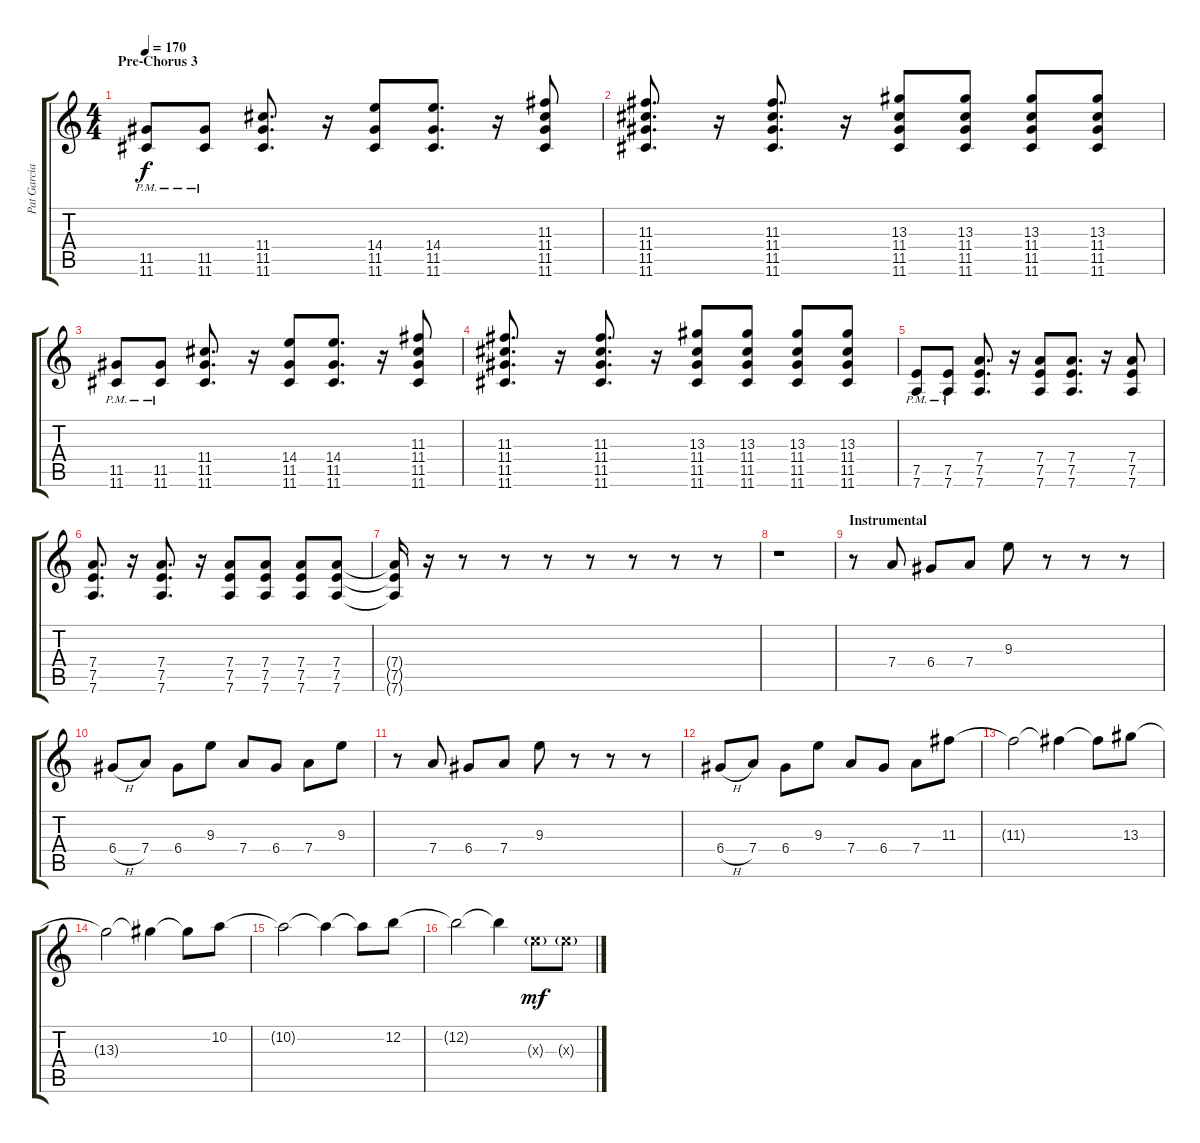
\track ("Pat Garcia" "Pat Garcia") {instrument overdrivenguitar}
\staff {score tabs}
\tuning (E4 B3 G3 D3 A2 D2) {hide}
\ts (4 4)
\section ("" "Pre-Chorus 3")
\tempo 170
\clef g2
\ks c
(11.5{pm} 11.6{pm}).8{dy f} (11.5{pm} 11.6{pm}).8 (11.4 11.5 11.6).8{d} r.16 (14.4 11.5 11.6).8 (14.4 11.5 11.6).8{d} r.16 (11.3 11.4 11.5 11.6).8 |
(11.3 11.4 11.5 11.6).8{d} r.16 (11.3 11.4 11.5 11.6).8{d} r.16 (13.3 11.4 11.5 11.6).8 (13.3 11.4 11.5 11.6).8 (13.3 11.4 11.5 11.6).8 (13.3 11.4 11.5 11.6).8 |
(11.5{pm} 11.6{pm}).8 (11.5{pm} 11.6{pm}).8 (11.4 11.5 11.6).8{d} r.16 (14.4 11.5 11.6).8 (14.4 11.5 11.6).8{d} r.16 (11.3 11.4 11.5 11.6).8 |
(11.3 11.4 11.5 11.6).8{d} r.16 (11.3 11.4 11.5 11.6).8{d} r.16 (13.3 11.4 11.5 11.6).8 (13.3 11.4 11.5 11.6).8 (13.3 11.4 11.5 11.6).8 (13.3 11.4 11.5 11.6).8 |
(7.5{pm} 7.6{pm}).8 (7.5{pm} 7.6{pm}).8 (7.4 7.5 7.6).8{d} r.16 (7.4 7.5 7.6).8 (7.4 7.5 7.6).8{d} r.16 (7.4 7.5 7.6).8 |
(7.4 7.5 7.6).8{d} r.16 (7.4 7.5 7.6).8{d} r.16 (7.4 7.5 7.6).8 (7.4 7.5 7.6).8 (7.4 7.5 7.6).8 (7.4 7.5 7.6).8 |
(7.4{t} 7.5{t} 7.6{t}).16 r.16 r.8 r.8 r.8 r.8 r.8 r.8 r.8 |
r.1 |
\section ("" "Instrumental")
r.8 7.4.8 6.4.8 7.4.8 9.3.8 r.8 r.8 r.8 |
6.4{h}.8 7.4.8 6.4.8 9.3.8 7.4.8 6.4.8 7.4.8 9.3.8 |
r.8 7.4.8 6.4.8 7.4.8 9.3.8 r.8 r.8 r.8 |
6.4{h}.8 7.4.8 6.4.8 9.3.8 7.4.8 6.4.8 7.4.8 11.3.8 |
11.3{t}.2 11.3{t}.4 11.3{t}.8 13.3.8 |
13.3{t}.2 13.3{t}.4 13.3{t}.8 10.2.8 |
10.2{t}.2 10.2{t}.4 10.2{t}.8 12.2.8 |
12.2{t}.2 12.2{t}.4 9.3{g x}.8{dy mf} 9.3{g x}.8
